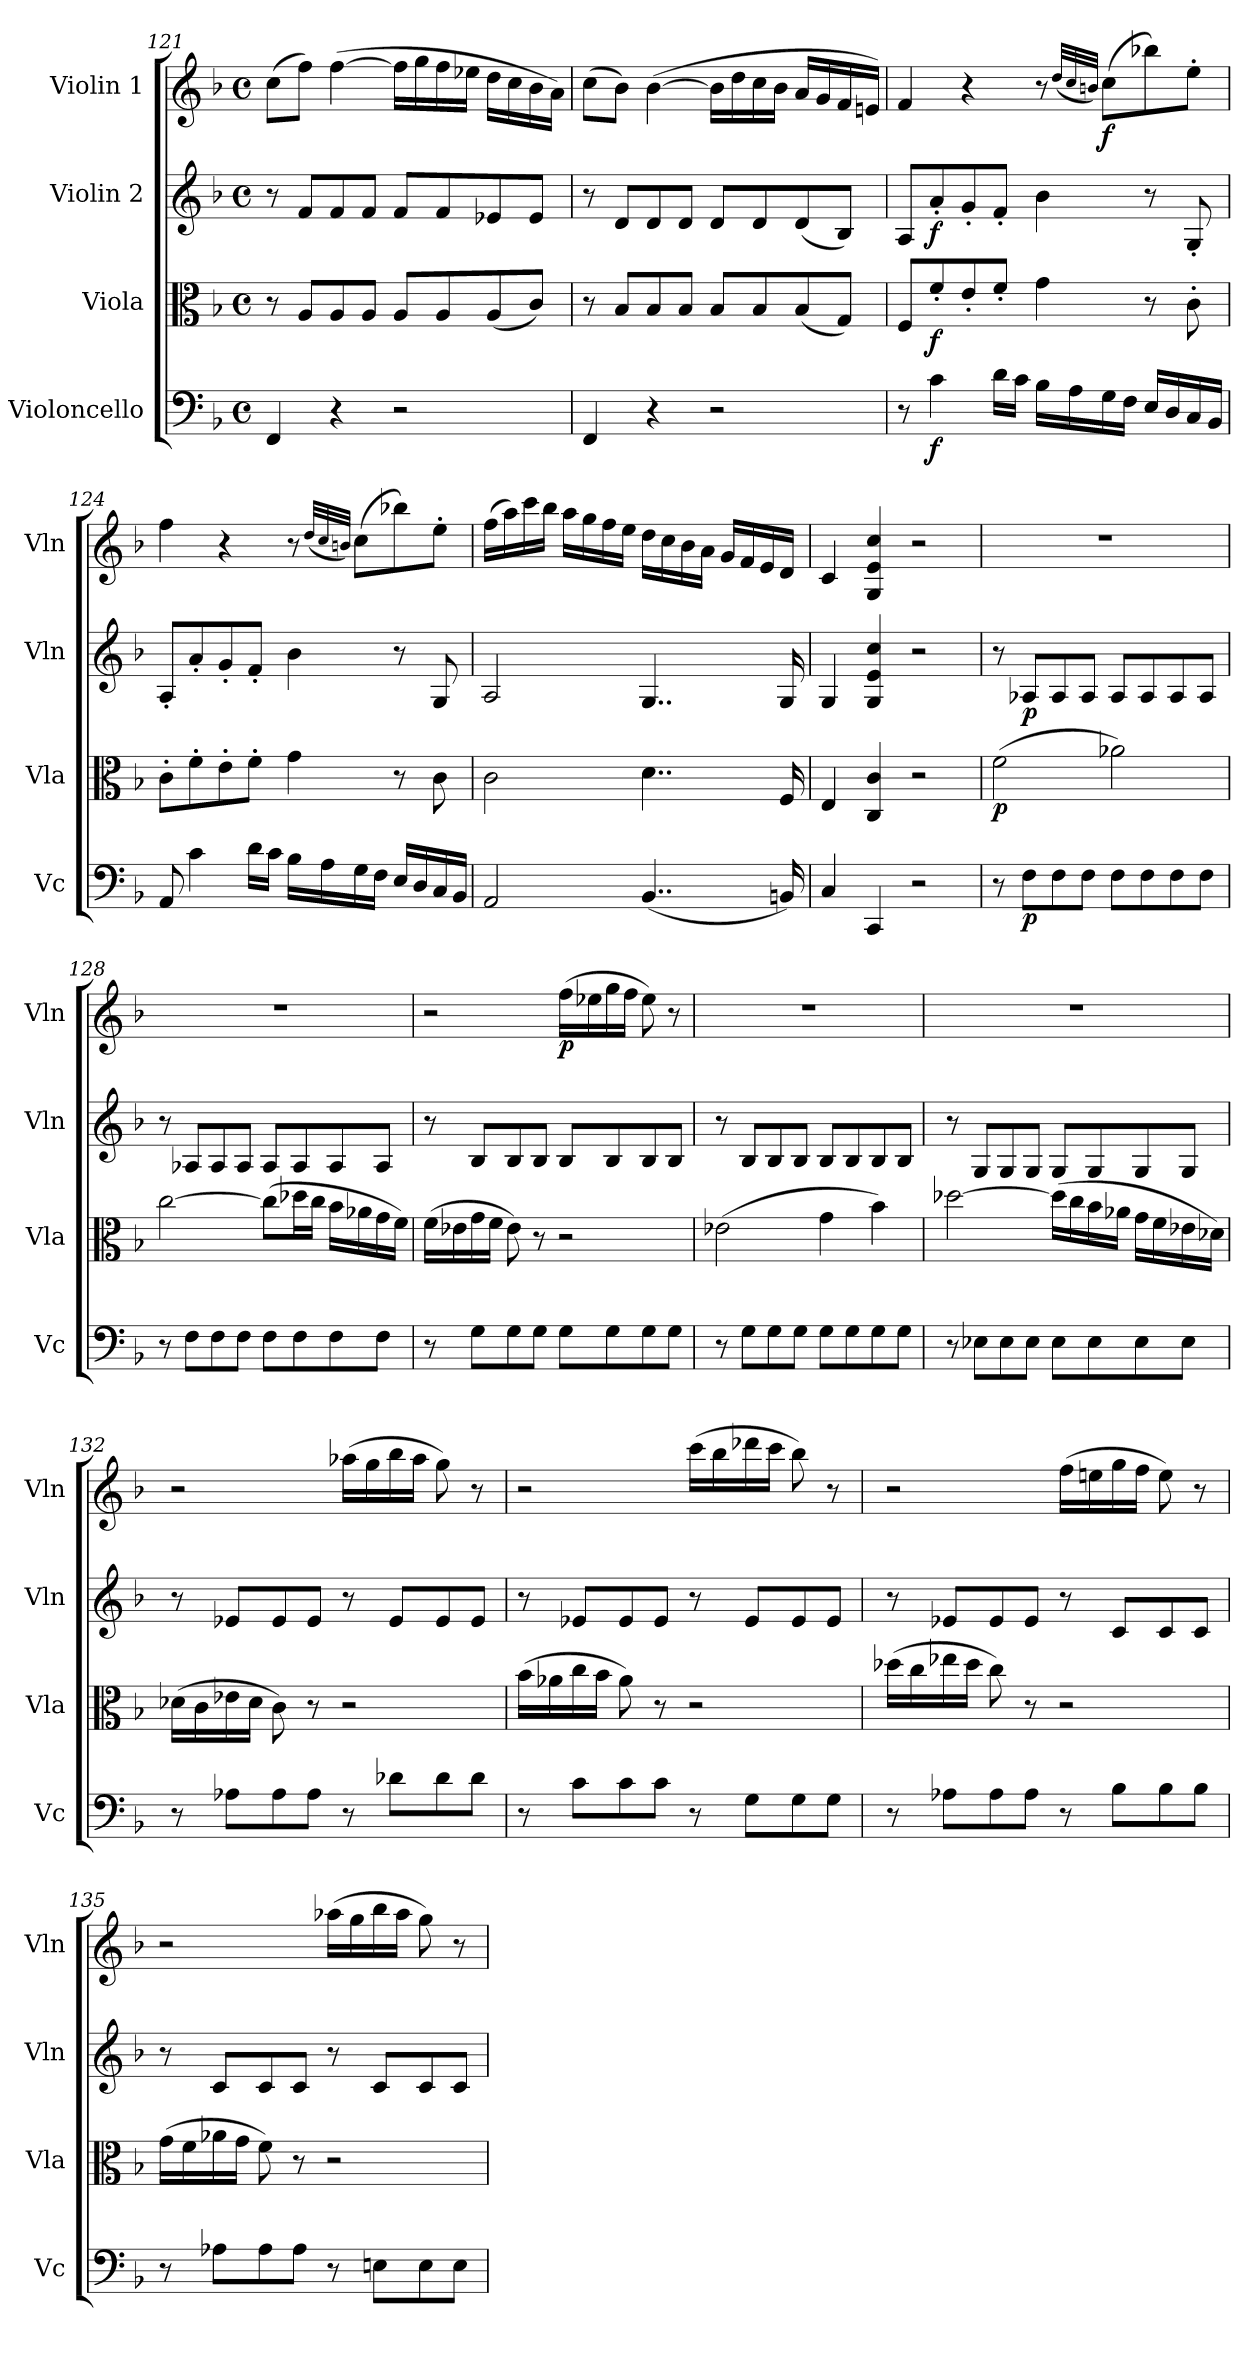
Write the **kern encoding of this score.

**kern	**dynam	**kern	**dynam	**kern	**dynam	**kern	**dynam
*part4	*part4	*part3	*part3	*part2	*part2	*part1	*part1
*staff4	*staff4	*staff3	*staff3	*staff2	*staff2	*staff1	*staff1
*I"Violoncello	*	*I"Viola	*	*I"Violin 2	*	*I"Violin 1	*
*I'Vc	*	*I'Vla	*	*I'Vln	*	*I'Vln	*
*clefF4	*	*clefC3	*	*clefG2	*	*clefG2	*
*k[b-]	*	*k[b-]	*	*k[b-]	*	*k[b-]	*
*M4/4	*	*M4/4	*	*M4/4	*	*M4/4	*
*met(c)	*	*met(c)	*	*met(c)	*	*met(c)	*
=121	=121	=121	=121	=121	=121	=121	=121
4FF/	.	8r	.	8r	.	(8cc\L	.
.	.	8A/L	.	8f/L	.	8ff\J)	.
4r	.	8A/	.	8f/	.	([4ff\	.
.	.	8A/J	.	8f/J	.	.	.
2r	.	8A/L	.	8f/L	.	16ff\LL]	.
.	.	.	.	.	.	16gg\	.
.	.	8A/	.	8f/	.	16ff\	.
.	.	.	.	.	.	16ee-X\JJ	.
.	.	(8A/	.	8e-X/	.	16dd\LL	.
.	.	.	.	.	.	16cc\	.
.	.	8c/J)	.	8e-/J	.	16b-\	.
.	.	.	.	.	.	16a\JJ)	.
!!LO:LB:g=z
=122	=122	=122	=122	=122	=122	=122	=122
4FF/	.	8r	.	8r	.	(8cc\L	.
.	.	8B-/L	.	8d/L	.	8b-\J)	.
4r	.	8B-/	.	8d/	.	([4b-\	.
.	.	8B-/J	.	8d/J	.	.	.
2r	.	8B-/L	.	8d/L	.	16b-\LL]	.
.	.	.	.	.	.	16dd\	.
.	.	8B-/	.	8d/	.	16cc\	.
.	.	.	.	.	.	16b-\JJ	.
.	.	(8B-/	.	(8d/	.	16a/LL	.
.	.	.	.	.	.	16g/	.
.	.	8G/J)	.	8B-/J)	.	16f/	.
.	.	.	.	.	.	16en/JJ)	.
=123	=123	=123	=123	=123	=123	=123	=123
8r	.	8F/L	.	8A/L	.	4f/	.
!	!LO:DY:b	!	!LO:DY:b	!	!LO:DY:b	!	!
4c\	f	8f'/	f	8a'/	f	.	.
.	.	8e'/	.	8g'/	.	4r	.
16d\LL	.	8f'/J	.	8f'/J	.	.	.
16c\JJ	.	.	.	.	.	.	.
16B-\LL	.	4g\	.	4b-\	.	8r	.
16A\	.	.	.	.	.	.	.
.	.	.	.	.	.	(32qdd/LLL	.
.	.	.	.	.	.	32qcc/	.
.	.	.	.	.	.	32qbn/JJJ)	.
!	!	!	!	!	!	!	!LO:DY:b
16G\	.	.	.	.	.	(8cc\L	f
16F\JJ	.	.	.	.	.	.	.
16E/LL	.	8r	.	8r	.	8bb-X\)	.
16D/	.	.	.	.	.	.	.
16C/	.	8c'\	.	8G'/	.	8ee'\J	.
16BB-/JJ	.	.	.	.	.	.	.
!!LO:LB:g=z
=124	=124	=124	=124	=124	=124	=124	=124
8AA/	.	8c'\L	.	8A'/L	.	4ff\	.
4c\	.	8f'\	.	8a'/	.	.	.
.	.	8e'\	.	8g'/	.	4r	.
16d\LL	.	8f'\J	.	8f'/J	.	.	.
16c\JJ	.	.	.	.	.	.	.
16B-\LL	.	4g\	.	4b-\	.	8r	.
16A\	.	.	.	.	.	.	.
.	.	.	.	.	.	(32qdd/LLL	.
.	.	.	.	.	.	32qcc/	.
.	.	.	.	.	.	32qbn/JJJ)	.
16G\	.	.	.	.	.	(8cc\L	.
16F\JJ	.	.	.	.	.	.	.
16E/LL	.	8r	.	8r	.	8bb-X\)	.
16D/	.	.	.	.	.	.	.
16C/	.	8c\	.	8G/	.	8ee'\J	.
16BB-/JJ	.	.	.	.	.	.	.
=125	=125	=125	=125	=125	=125	=125	=125
2AA/	.	2c\	.	2A/	.	(16ff\LL	.
.	.	.	.	.	.	16aa\)	.
.	.	.	.	.	.	16ccc\	.
.	.	.	.	.	.	16bb-\JJ	.
.	.	.	.	.	.	16aa\LL	.
.	.	.	.	.	.	16gg\	.
.	.	.	.	.	.	16ff\	.
.	.	.	.	.	.	16ee\JJ	.
(4..BB-/	.	4..d\	.	4..G/	.	16dd\LL	.
.	.	.	.	.	.	16cc\	.
.	.	.	.	.	.	16b-\	.
.	.	.	.	.	.	16a\JJ	.
.	.	.	.	.	.	16g/LL	.
.	.	.	.	.	.	16f/	.
.	.	.	.	.	.	16e/	.
16BBn/)	.	16F/	.	16G/	.	16d/JJ	.
=126	=126	=126	=126	=126	=126	=126	=126
4C/	.	4E/	.	4G/	.	4c/	.
4CC/	.	4C/ 4c/	.	4G/ 4e/ 4cc/	.	4G/ 4e/ 4cc/	.
2r	.	2r	.	2r	.	2r	.
=127	=127	=127	=127	=127	=127	=127	=127
!	!	!	!LO:DY:b	!	!	!	!
8r	.	(2f\	p	8r	.	1r	.
!	!LO:DY:b	!	!	!	!LO:DY:b	!	!
8F\L	p	.	.	8A-X/L	p	.	.
8F\	.	.	.	8A-/	.	.	.
8F\J	.	.	.	8A-/J	.	.	.
8F\L	.	2a-X\)	.	8A-/L	.	.	.
8F\	.	.	.	8A-/	.	.	.
8F\	.	.	.	8A-/	.	.	.
8F\J	.	.	.	8A-/J	.	.	.
!!LO:LB:g=z
=128	=128	=128	=128	=128	=128	=128	=128
8r	.	[2cc\	.	8r	.	1r	.
8F\L	.	.	.	8A-X/L	.	.	.
8F\	.	.	.	8A-/	.	.	.
8F\J	.	.	.	8A-/J	.	.	.
8F\L	.	(8cc\L]	.	8A-/L	.	.	.
8F\	.	16dd-X\L	.	8A-/	.	.	.
.	.	16cc\JJ	.	.	.	.	.
8F\	.	16b-\LL	.	8A-/	.	.	.
.	.	16a-X\	.	.	.	.	.
8F\J	.	16g\	.	8A-/J	.	.	.
.	.	16f\JJ)	.	.	.	.	.
=129	=129	=129	=129	=129	=129	=129	=129
8r	.	(16f\LL	.	8r	.	2r	.
.	.	16e-X\	.	.	.	.	.
8G\L	.	16g\	.	8B-/L	.	.	.
.	.	16f\JJ	.	.	.	.	.
8G\	.	8e-\)	.	8B-/	.	.	.
8G\J	.	8r	.	8B-/J	.	.	.
!	!	!	!	!	!	!	!LO:DY:b
8G\L	.	2r	.	8B-/L	.	(16ff\LL	p
.	.	.	.	.	.	16ee-X\	.
8G\	.	.	.	8B-/	.	16gg\	.
.	.	.	.	.	.	16ff\JJ	.
8G\	.	.	.	8B-/	.	8ee-\)	.
8G\J	.	.	.	8B-/J	.	8r	.
!!LO:LB:g=z
=130	=130	=130	=130	=130	=130	=130	=130
8r	.	(2e-X\	.	8r	.	1r	.
8G\L	.	.	.	8B-/L	.	.	.
8G\	.	.	.	8B-/	.	.	.
8G\J	.	.	.	8B-/J	.	.	.
8G\L	.	4g\	.	8B-/L	.	.	.
8G\	.	.	.	8B-/	.	.	.
8G\	.	4b-\)	.	8B-/	.	.	.
8G\J	.	.	.	8B-/J	.	.	.
=131	=131	=131	=131	=131	=131	=131	=131
8r	.	[2dd-X\	.	8r	.	1r	.
8E-X\L	.	.	.	8G/L	.	.	.
8E-\	.	.	.	8G/	.	.	.
8E-\J	.	.	.	8G/J	.	.	.
8E-\L	.	(16dd-\LL]	.	8G/L	.	.	.
.	.	16cc\	.	.	.	.	.
8E-\	.	16b-\	.	8G/	.	.	.
.	.	16a-X\JJ	.	.	.	.	.
8E-\	.	16g\LL	.	8G/	.	.	.
.	.	16f\	.	.	.	.	.
8E-\J	.	16e-X\	.	8G/J	.	.	.
.	.	16d-X\JJ)	.	.	.	.	.
=132	=132	=132	=132	=132	=132	=132	=132
8r	.	(16d-X\LL	.	8r	.	2r	.
.	.	16c\	.	.	.	.	.
8A-X\L	.	16e-X\	.	8e-X/L	.	.	.
.	.	16d-\JJ	.	.	.	.	.
8A-\	.	8c\)	.	8e-/	.	.	.
8A-\J	.	8r	.	8e-/J	.	.	.
8r	.	2r	.	8r	.	(16aa-X\LL	.
.	.	.	.	.	.	16gg\	.
8d-X\L	.	.	.	8e-/L	.	16bb-\	.
.	.	.	.	.	.	16aa-\JJ	.
8d-\	.	.	.	8e-/	.	8gg\)	.
8d-\J	.	.	.	8e-/J	.	8r	.
=133	=133	=133	=133	=133	=133	=133	=133
8r	.	(16b-\LL	.	8r	.	2r	.
.	.	16a-X\	.	.	.	.	.
8c\L	.	16cc\	.	8e-X/L	.	.	.
.	.	16b-\JJ	.	.	.	.	.
8c\	.	8a-\)	.	8e-/	.	.	.
8c\J	.	8r	.	8e-/J	.	.	.
8r	.	2r	.	8r	.	(16ccc\LL	.
.	.	.	.	.	.	16bb-\	.
8G\L	.	.	.	8e-/L	.	16ddd-X\	.
.	.	.	.	.	.	16ccc\JJ	.
8G\	.	.	.	8e-/	.	8bb-\)	.
8G\J	.	.	.	8e-/J	.	8r	.
!!LO:LB:g=z
=134	=134	=134	=134	=134	=134	=134	=134
8r	.	(16dd-X\LL	.	8r	.	2r	.
.	.	16cc\	.	.	.	.	.
8A-X\L	.	16ee-X\	.	8e-X/L	.	.	.
.	.	16dd-\JJ	.	.	.	.	.
8A-\	.	8cc\)	.	8e-/	.	.	.
8A-\J	.	8r	.	8e-/J	.	.	.
8r	.	2r	.	8r	.	(16ff\LL	.
.	.	.	.	.	.	16een\	.
8B-\L	.	.	.	8c/L	.	16gg\	.
.	.	.	.	.	.	16ff\JJ	.
8B-\	.	.	.	8c/	.	8ee\)	.
8B-\J	.	.	.	8c/J	.	8r	.
=135	=135	=135	=135	=135	=135	=135	=135
8r	.	(16g\LL	.	8r	.	2r	.
.	.	16f\	.	.	.	.	.
8A-X\L	.	16a-X\	.	8c/L	.	.	.
.	.	16g\JJ	.	.	.	.	.
8A-\	.	8f\)	.	8c/	.	.	.
8A-\J	.	8r	.	8c/J	.	.	.
8r	.	2r	.	8r	.	(16aa-X\LL	.
.	.	.	.	.	.	16gg\	.
8En\L	.	.	.	8c/L	.	16bb-\	.
.	.	.	.	.	.	16aa-\JJ	.
8E\	.	.	.	8c/	.	8gg\)	.
8E\J	.	.	.	8c/J	.	8r	.
=	=	=	=	=	=	=	=
*-	*-	*-	*-	*-	*-	*-	*-
